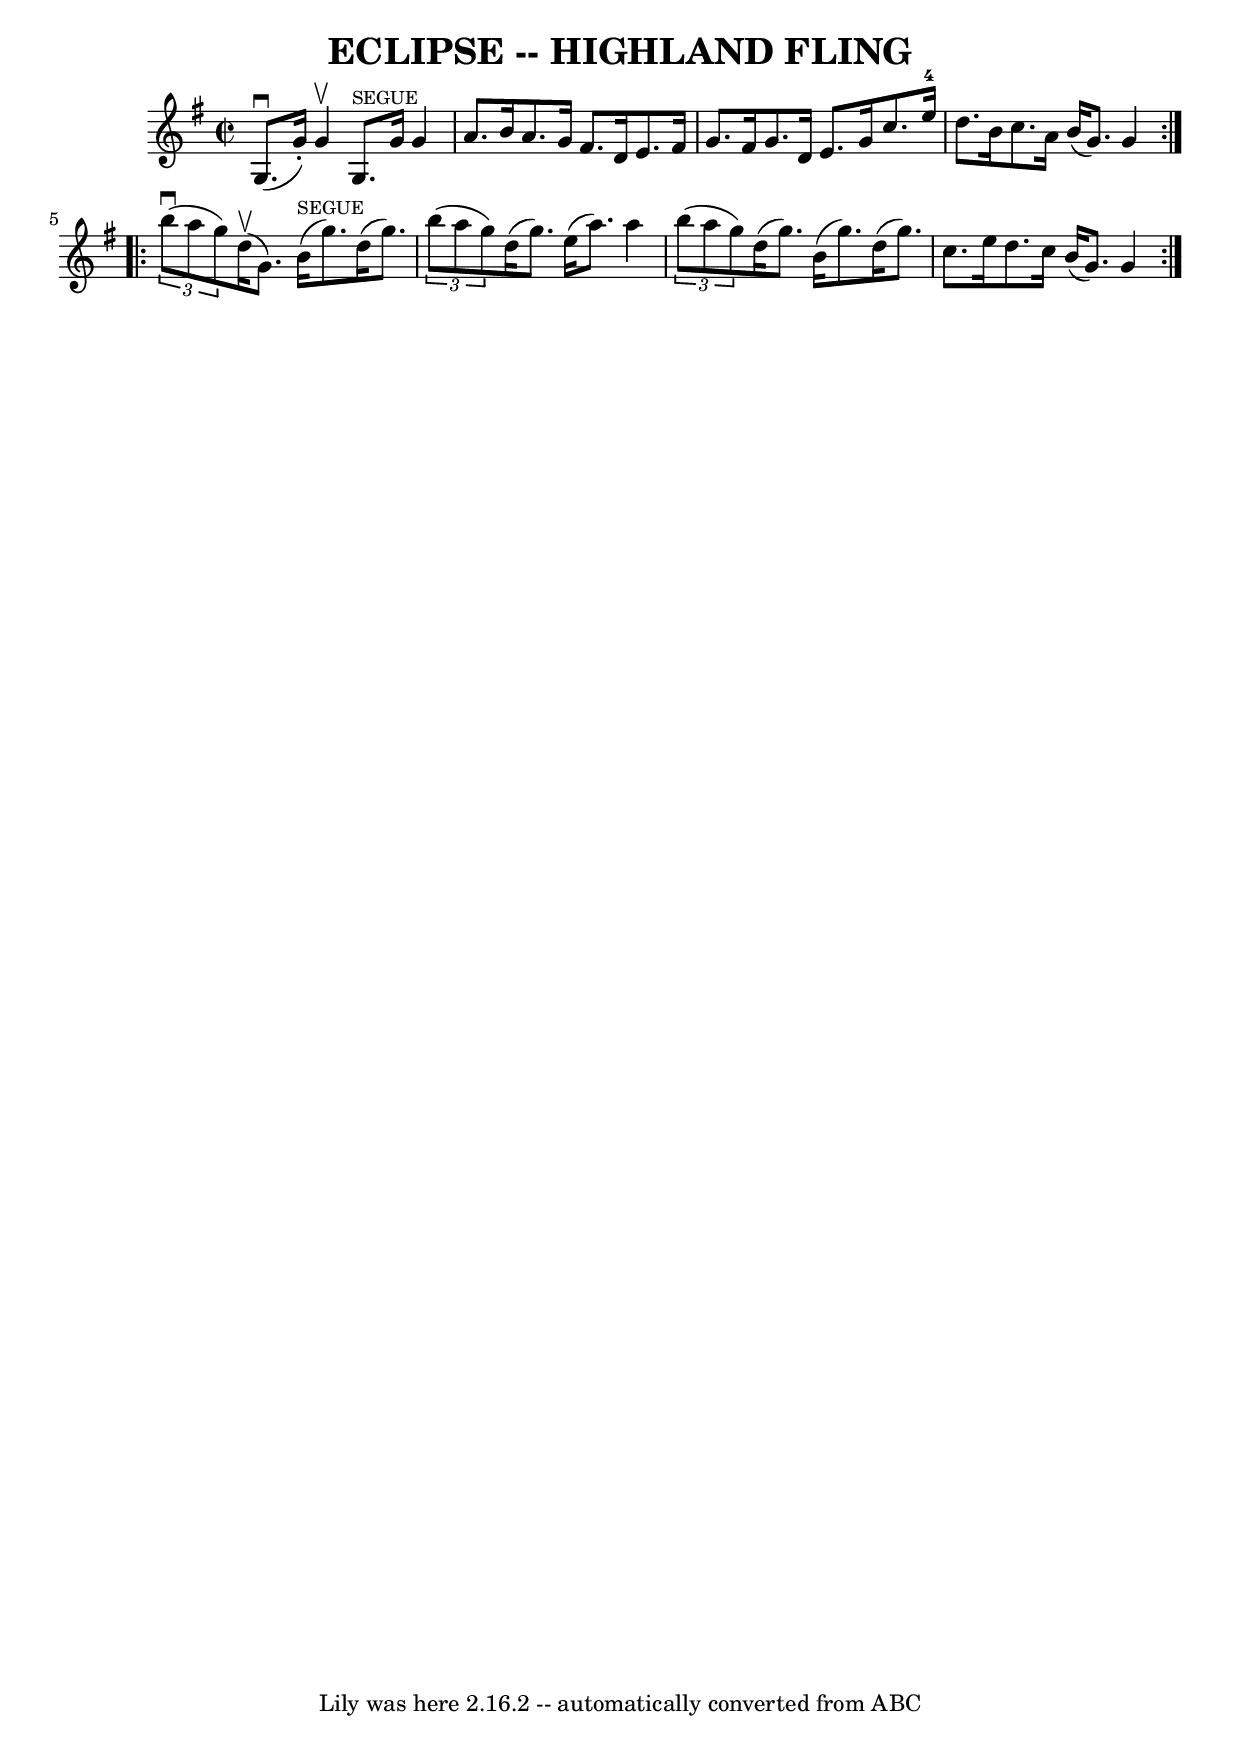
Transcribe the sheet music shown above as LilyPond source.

\version "2.16.2"
\include "Mammoth.ily"
\header {
  %% book = "Ryan's Mammoth Collection of Fiddle Tunes"
  crossRefNumber = "1"
  footnotes = ""
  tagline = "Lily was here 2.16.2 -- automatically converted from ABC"
  title = "ECLIPSE -- HIGHLAND FLING"

}
voicedefault =  {


  \override Staff.TimeSignature #'style = #'C
  \time 2/2 
  \key g \major
  
  \repeat volta 2 {
    g8. (^\downbow g'16 -.)   
    g'4^\upbow g8.^\segue g'16 g'4    |
    a'8. b'16 a'8.   
    g'16 fis'8. d'16 e'8. fis'16        |
    g'8. fis'16    
    g'8. d'16 e'8. g'16 c''8. e''16-4   |
    d''8. b'16  
    c''8. a'16 b'16 (g'8.) g'4    
  }     
  \repeat volta 2 {
    
    \times 2/3 { b''8 (^\downbow a''8 g''8) 
	       } d''16 (^\upbow g'8.  -) b'16^\segue(g''8.) d''16 (g''8.)   |
    
    \times 2/3 { b''8 (a''8 g''8) 
	       } d''16 (g''8.) e''16 (
    a''8.) a''4        |
    \times 2/3 { b''8 (a''8 g''8) 
	       }   
    d''16 (g''8.) b'16 (g''8.) d''16 (g''8.)   |
    
    c''8. e''16 d''8. c''16 b'16 (g'8.) g'4    
  }   

}

\score{
  <<

    \context Staff="default"
    {
      \voicedefault 
      
    }

  >>
  \layout {
    
  }
  \midi {
  }

}
